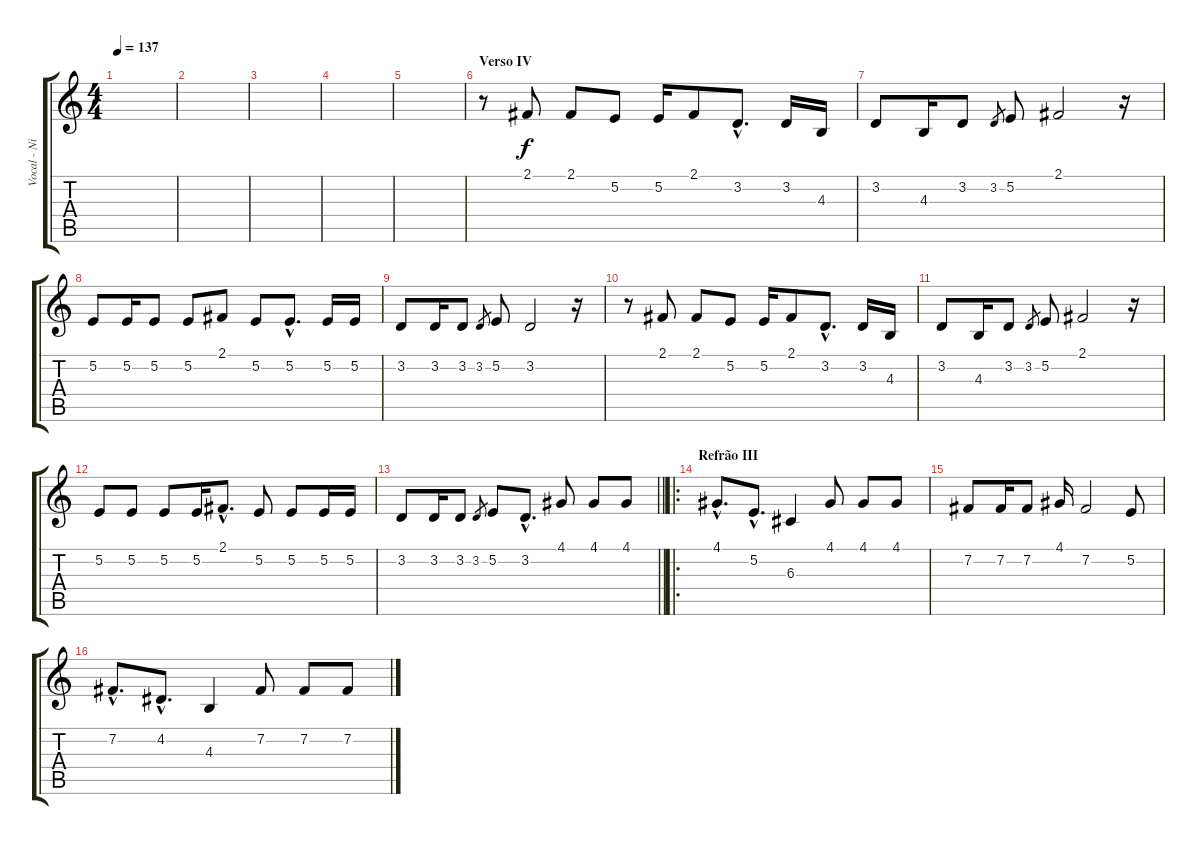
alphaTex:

\track ("Vocal - Nikola" "Vocal - Ni") {instrument flute}
\staff {score tabs}
\tuning (E4 B3 G3 D3 A2 E2) {hide}
\ts (4 4)
\tempo 137
\clef g2
\ks c
|
|
|
|
|
\section ("" "Verso IV")
r.8 2.1.8 2.1.8 5.2.8 5.2.16 2.1.8 3.2{hac}.8{d} 3.2.16 4.3.16 |
3.2.8 4.3.16 3.2.8 3.2.8{gr} 5.2.8 2.1.2 r.16 |
5.2.8 5.2.16 5.2.8 5.2.8 2.1.8 5.2.8 5.2{hac}.8{d} 5.2.16 5.2.16 |
3.2.8 3.2.16 3.2.8 3.2.8{gr} 5.2.8 3.2.2 r.16 |
r.8 2.1.8 2.1.8 5.2.8 5.2.16 2.1.8 3.2{hac}.8{d} 3.2.16 4.3.16 |
3.2.8 4.3.16 3.2.8 3.2.8{gr} 5.2.8 2.1.2 r.16 |
5.2.8 5.2.8 5.2.8 5.2.16 2.1{hac}.8{d} 5.2.8 5.2.8 5.2.16 5.2.16 |
\barLineRight lightlight
3.2.8 3.2.16 3.2.8 3.2.8{gr} 5.2.8 3.2{hac}.8{d} 4.1.8 4.1.8 4.1.8 |
\ro
\section ("" "Refrão III")
4.1{hac}.8{d} 5.2{hac}.8{d} 6.3.4 4.1.8 4.1.8 4.1.8 |
7.2.8 7.2.16 7.2.8 4.1.16 7.2.2 5.2.8 |
7.2{hac}.8{d} 4.2{hac}.8{d} 4.3.4 7.2.8 7.2.8 7.2.8
